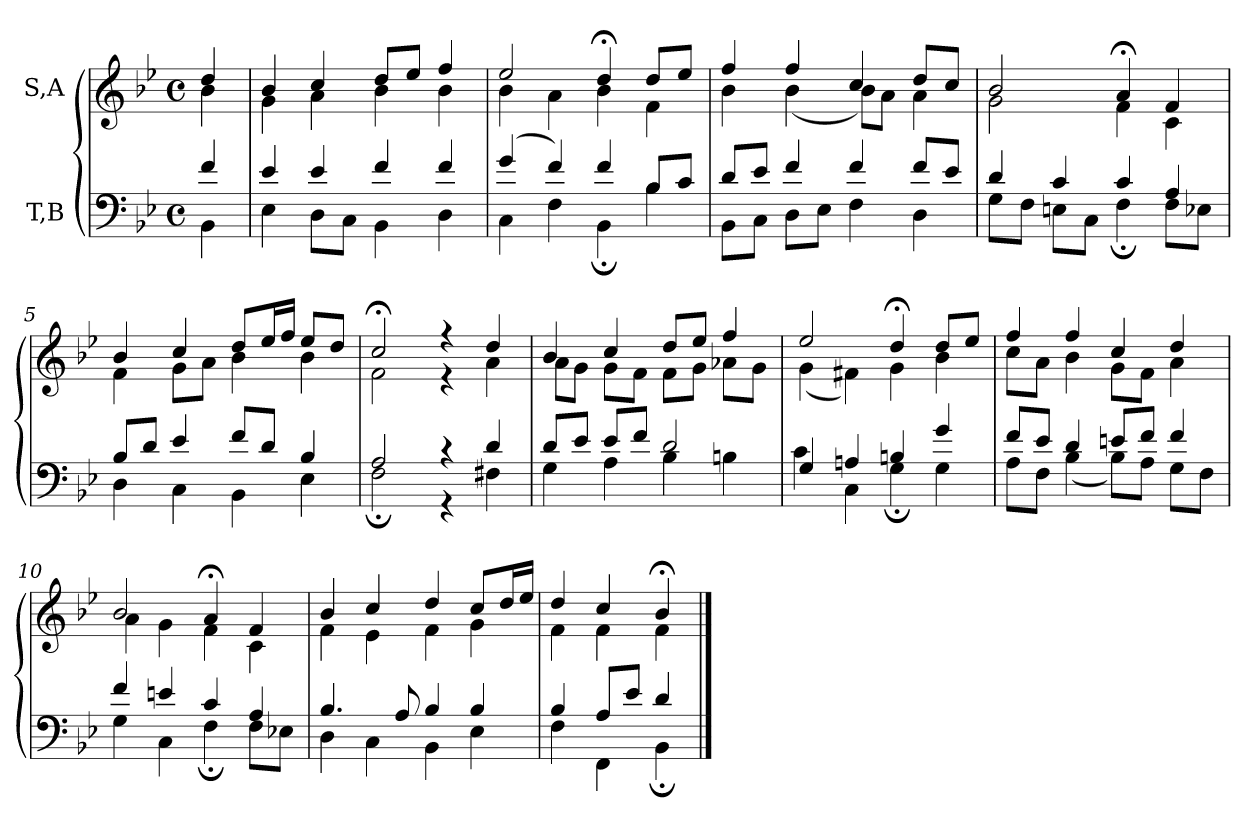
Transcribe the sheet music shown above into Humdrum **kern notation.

**kern	**kern
*part2	*part1
*staff2	*staff1
*I"T,B	*I"S,A
*clefF4	*clefG2
*k[b-e-]	*k[b-e-]
*M4/4	*M4/4
*met(c)	*met(c)
=	=
*^	*^
4f	4BB-	4dd	4b-
=1	=1	=1	=1
4e-	4E-	4b-	4g
4e-	8DL	4cc	4a
.	8CJ	.	.
4f	4BB-	8ddL	4b-
.	.	8ee-J	.
4f	4D	4ff	4b-
=2	=2	=2	=2
(>4g	4C	2ee-	4b-
4f)	4F	.	4a
4f	4BB-;	4dd;<	4b-
8B-L	4B-	8ddL	4f
8cJ	.	8ee-J	.
=3	=3	=3	=3
8dL	8BB-L	4ff	4b-
8e-J	8CJ	.	.
4f	8DL	4ff	(<4b-
.	8E-J	.	.
4f	4F	4cc	8b-L)
.	.	.	8aJ
8fL	4D	8ddL	4a
8e-J	.	8ccJ	.
=4	=4	=4	=4
4d	8GL	2b-	2g
.	8FJ	.	.
4c	8EnL	.	.
.	8CJ	.	.
4c	4F;	4a;<	4f
4A	8FL	4f	4c
.	8E-XJ	.	.
=5	=5	=5	=5
8B-L	4D	4b-	4f
8dJ	.	.	.
4e-	4C	4cc	8gL
.	.	.	8aJ
8fL	4BB-	8ddL	4b-
8dJ	.	16ee-L	.
.	.	16ffJJ	.
4B-	4E-	8ee-L	4b-
.	.	8ddJ	.
=6	=6	=6	=6
2A	2F;	2cc;<	2f
4r	4r	4r	4r
4d	4F#X	4dd	4a
=7	=7	=7	=7
8dL	4G	4b-	8aL
8e-J	.	.	8gJ
8e-L	4A	4cc	8gL
8fJ	.	.	8fJ
2d	4B-	8ddL	8fL
.	.	8ee-J	8gJ
.	4Bn	4ff	8a-XL
.	.	.	8gJ
=8	=8	=8	=8
4G	4c	2ee-	(<4g
4An	4C	.	4f#X)
4Bn	4G;	4dd;<	4g
4g	4G	8ddL	4b-
.	.	8ee-J	.
=9	=9	=9	=9
8fL	8AL	4ff	8ccL
8e-J	8FJ	.	8aJ
4d	(<4B-	4ff	4b-
8enL	8B-L)	4cc	8gL
8fJ	8AJ	.	8fJ
4f	8GL	4dd	4a
.	8FJ	.	.
=10	=10	=10	=10
4f	4G	2b-	(4a
4en	4C	.	4g
4c	4F;	4a;<	4f
4A	8FL	4f	4c
.	8E-XJ	.	.
=11	=11	=11	=11
4.B-	4D	4b-	4f
.	4C	4cc	4e-
8A	.	.	.
4B-	4BB-	4dd	4f
4B-	4E-	8ccL	4g
.	.	16ddL	.
.	.	16ee-JJ	.
=732	=732	=732	=732
4B-	4F	4dd	4f
8AL	4FF	4cc	4f
8e-J	.	.	.
4d	4BB-;	4b-;<	4f
*v	*v	*	*
*	*v	*v
==	==
*-	*-
